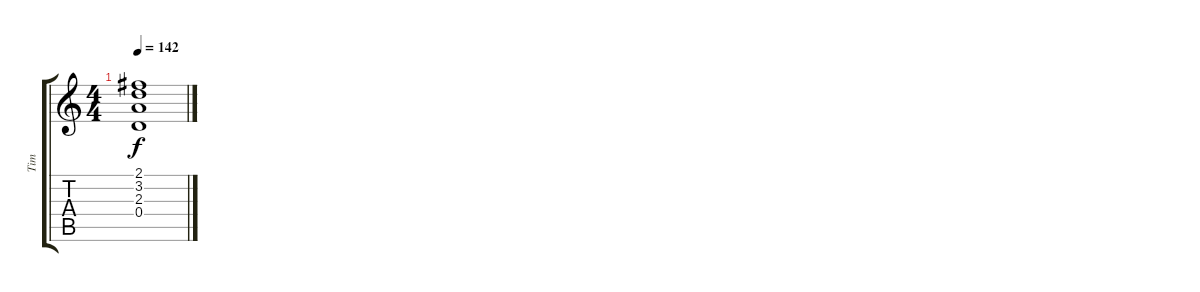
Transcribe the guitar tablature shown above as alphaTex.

\track ("Tim" "Tim") {instrument overdrivenguitar}
\staff {score tabs}
\tuning (E4 B3 G3 D3 A2 E2) {hide}
\ts (4 4)
\tempo 142
\clef g2
\ks c
(2.1 3.2 2.3 0.4).1{dy f}
